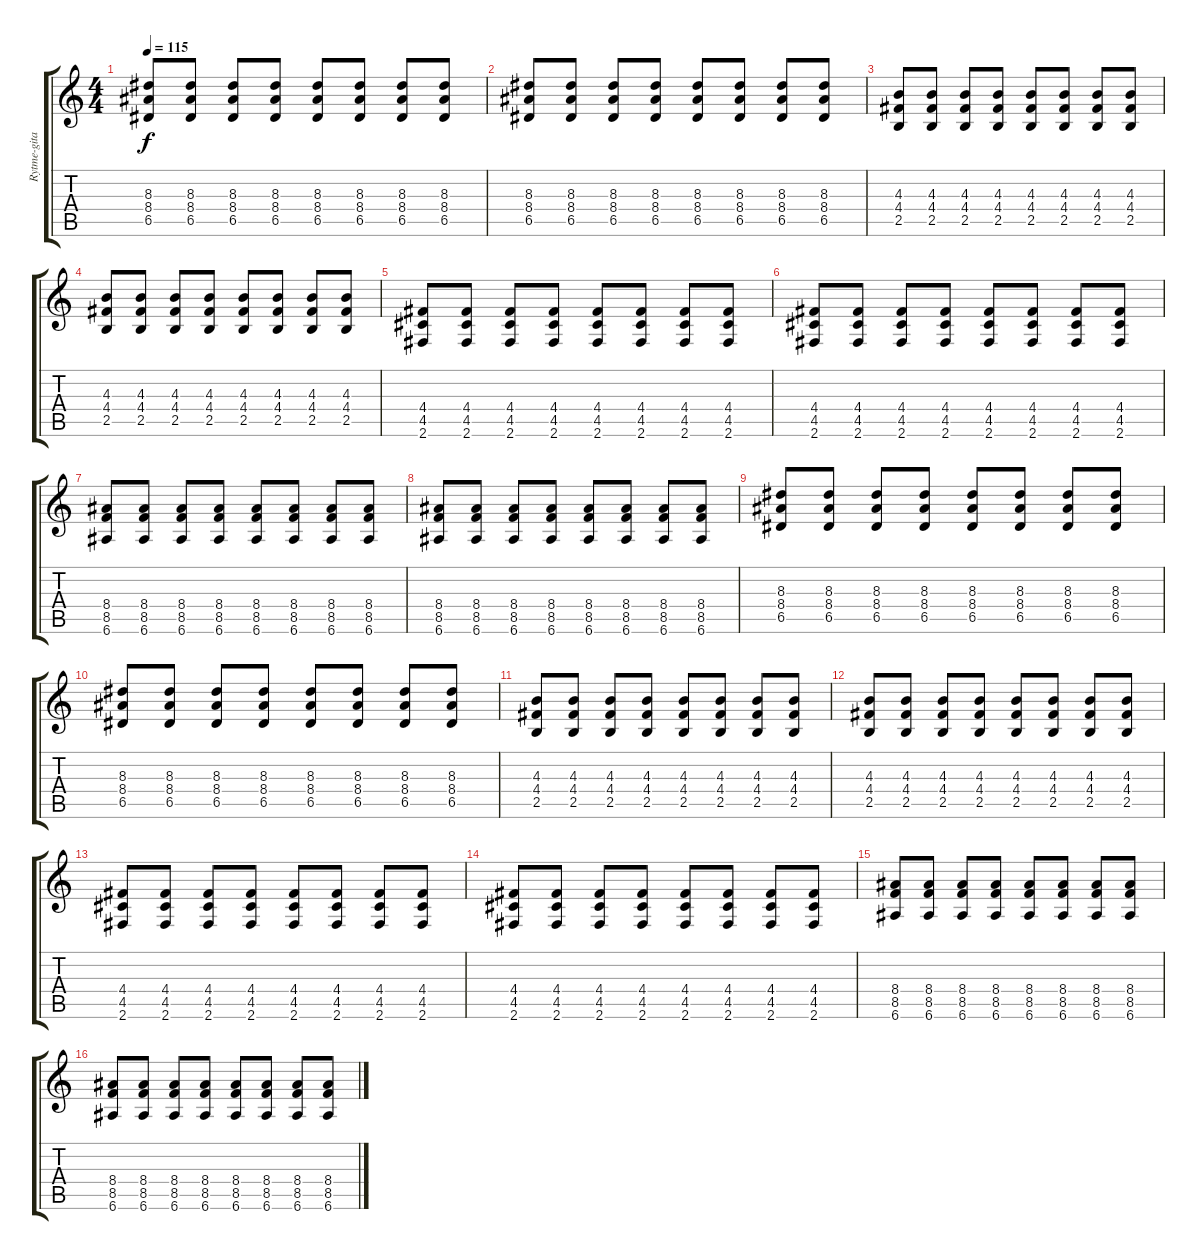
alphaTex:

\track ("Rytme-gitar" "Rytme-gita") {instrument overdrivenguitar}
\staff {score tabs}
\tuning (E4 B3 G3 D3 A2 E2) {hide}
\ts (4 4)
\tempo 115
\clef g2
\ks c
(8.3 8.4 6.5).8{dy f} (8.3 8.4 6.5).8 (8.3 8.4 6.5).8 (8.3 8.4 6.5).8 (8.3 8.4 6.5).8 (8.3 8.4 6.5).8 (8.3 8.4 6.5).8 (8.3 8.4 6.5).8 |
(8.3 8.4 6.5).8 (8.3 8.4 6.5).8 (8.3 8.4 6.5).8 (8.3 8.4 6.5).8 (8.3 8.4 6.5).8 (8.3 8.4 6.5).8 (8.3 8.4 6.5).8 (8.3 8.4 6.5).8 |
(4.3 4.4 2.5).8 (4.3 4.4 2.5).8 (4.3 4.4 2.5).8 (4.3 4.4 2.5).8 (4.3 4.4 2.5).8 (4.3 4.4 2.5).8 (4.3 4.4 2.5).8 (4.3 4.4 2.5).8 |
(4.3 4.4 2.5).8 (4.3 4.4 2.5).8 (4.3 4.4 2.5).8 (4.3 4.4 2.5).8 (4.3 4.4 2.5).8 (4.3 4.4 2.5).8 (4.3 4.4 2.5).8 (4.3 4.4 2.5).8 |
(4.4 4.5 2.6).8 (4.4 4.5 2.6).8 (4.4 4.5 2.6).8 (4.4 4.5 2.6).8 (4.4 4.5 2.6).8 (4.4 4.5 2.6).8 (4.4 4.5 2.6).8 (4.4 4.5 2.6).8 |
(4.4 4.5 2.6).8 (4.4 4.5 2.6).8 (4.4 4.5 2.6).8 (4.4 4.5 2.6).8 (4.4 4.5 2.6).8 (4.4 4.5 2.6).8 (4.4 4.5 2.6).8 (4.4 4.5 2.6).8 |
(8.4 8.5 6.6).8 (8.4 8.5 6.6).8 (8.4 8.5 6.6).8 (8.4 8.5 6.6).8 (8.4 8.5 6.6).8 (8.4 8.5 6.6).8 (8.4 8.5 6.6).8 (8.4 8.5 6.6).8 |
(8.4 8.5 6.6).8 (8.4 8.5 6.6).8 (8.4 8.5 6.6).8 (8.4 8.5 6.6).8 (8.4 8.5 6.6).8 (8.4 8.5 6.6).8 (8.4 8.5 6.6).8 (8.4 8.5 6.6).8 |
(8.3 8.4 6.5).8 (8.3 8.4 6.5).8 (8.3 8.4 6.5).8 (8.3 8.4 6.5).8 (8.3 8.4 6.5).8 (8.3 8.4 6.5).8 (8.3 8.4 6.5).8 (8.3 8.4 6.5).8 |
(8.3 8.4 6.5).8 (8.3 8.4 6.5).8 (8.3 8.4 6.5).8 (8.3 8.4 6.5).8 (8.3 8.4 6.5).8 (8.3 8.4 6.5).8 (8.3 8.4 6.5).8 (8.3 8.4 6.5).8 |
(4.3 4.4 2.5).8 (4.3 4.4 2.5).8 (4.3 4.4 2.5).8 (4.3 4.4 2.5).8 (4.3 4.4 2.5).8 (4.3 4.4 2.5).8 (4.3 4.4 2.5).8 (4.3 4.4 2.5).8 |
(4.3 4.4 2.5).8 (4.3 4.4 2.5).8 (4.3 4.4 2.5).8 (4.3 4.4 2.5).8 (4.3 4.4 2.5).8 (4.3 4.4 2.5).8 (4.3 4.4 2.5).8 (4.3 4.4 2.5).8 |
(4.4 4.5 2.6).8 (4.4 4.5 2.6).8 (4.4 4.5 2.6).8 (4.4 4.5 2.6).8 (4.4 4.5 2.6).8 (4.4 4.5 2.6).8 (4.4 4.5 2.6).8 (4.4 4.5 2.6).8 |
(4.4 4.5 2.6).8 (4.4 4.5 2.6).8 (4.4 4.5 2.6).8 (4.4 4.5 2.6).8 (4.4 4.5 2.6).8 (4.4 4.5 2.6).8 (4.4 4.5 2.6).8 (4.4 4.5 2.6).8 |
(8.4 8.5 6.6).8 (8.4 8.5 6.6).8 (8.4 8.5 6.6).8 (8.4 8.5 6.6).8 (8.4 8.5 6.6).8 (8.4 8.5 6.6).8 (8.4 8.5 6.6).8 (8.4 8.5 6.6).8 |
(8.4 8.5 6.6).8 (8.4 8.5 6.6).8 (8.4 8.5 6.6).8 (8.4 8.5 6.6).8 (8.4 8.5 6.6).8 (8.4 8.5 6.6).8 (8.4 8.5 6.6).8 (8.4 8.5 6.6).8
